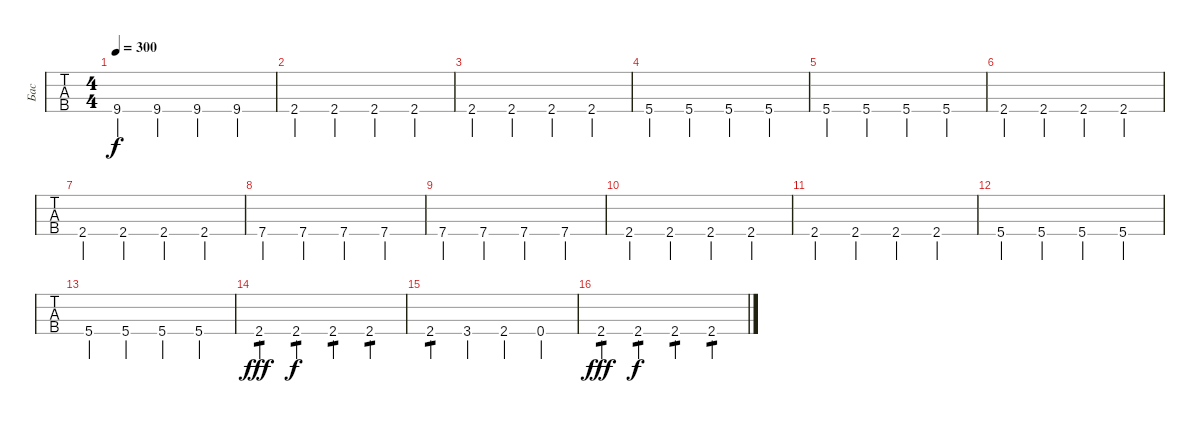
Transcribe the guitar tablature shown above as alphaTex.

\track ("Бас" "Бас") {instrument electricbassfinger}
\staff {tabs}
\tuning (G2 D2 A1 E1) {hide}
\ts (4 4)
\tempo 300
\clef f4
\ks c
9.4.4{dy f} 9.4.4 9.4.4 9.4.4 |
2.4.4 2.4.4 2.4.4 2.4.4 |
2.4.4 2.4.4 2.4.4 2.4.4 |
5.4.4 5.4.4 5.4.4 5.4.4 |
5.4.4 5.4.4 5.4.4 5.4.4 |
2.4.4 2.4.4 2.4.4 2.4.4 |
2.4.4 2.4.4 2.4.4 2.4.4 |
7.4.4 7.4.4 7.4.4 7.4.4 |
7.4.4 7.4.4 7.4.4 7.4.4 |
2.4.4 2.4.4 2.4.4 2.4.4 |
2.4.4 2.4.4 2.4.4 2.4.4 |
5.4.4 5.4.4 5.4.4 5.4.4 |
5.4.4 5.4.4 5.4.4 5.4.4 |
2.4{hac}.4{tp 1 dy fff} 2.4.4{tp 1 dy f} 2.4.4{tp 1} 2.4.4{tp 1} |
2.4.4{tp 1} 3.4.4 2.4.4 0.4.4 |
2.4{hac}.4{tp 1 dy fff} 2.4.4{tp 1 dy f} 2.4.4{tp 1} 2.4.4{tp 1}
